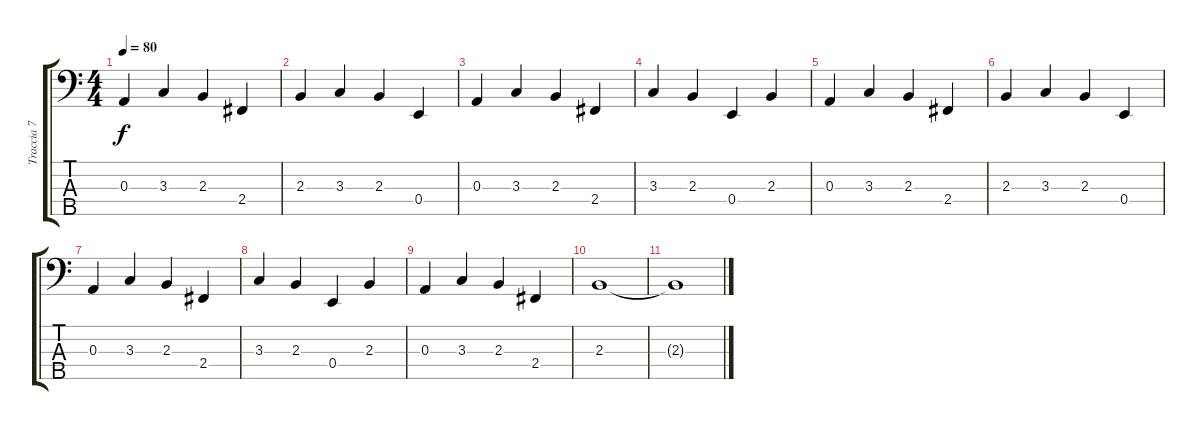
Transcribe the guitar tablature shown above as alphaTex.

\track ("Traccia 7" "Traccia 7") {instrument electricbassfinger}
\staff {score tabs}
\tuning (G2 D2 A1 E1 B0) {hide}
\ts (4 4)
\tempo 80
\clef f4
\ks c
0.3.4{dy f} 3.3.4 2.3.4 2.4.4 |
2.3.4 3.3.4 2.3.4 0.4.4 |
0.3.4 3.3.4 2.3.4 2.4.4 |
3.3.4 2.3.4 0.4.4 2.3.4 |
0.3.4 3.3.4 2.3.4 2.4.4 |
2.3.4 3.3.4 2.3.4 0.4.4 |
0.3.4 3.3.4 2.3.4 2.4.4 |
3.3.4 2.3.4 0.4.4 2.3.4 |
0.3.4 3.3.4 2.3.4 2.4.4 |
2.3.1 |
2.3{t}.1
